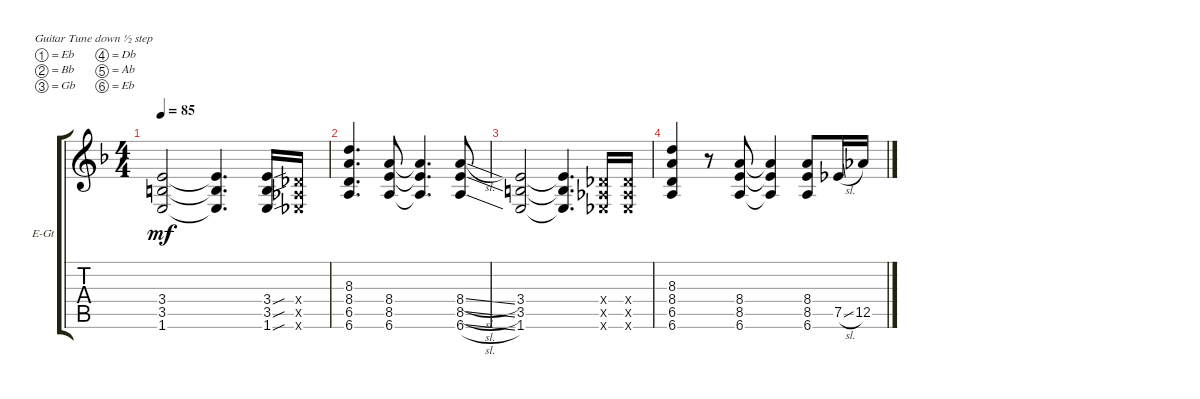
\defaultSystemsLayout 4
\bracketExtendMode groupsimilarinstruments
\firstSystemTrackNameOrientation horizontal
\otherSystemsTrackNameOrientation horizontal
\track ("Guitar 1" "E-Gt") {instrument distortionguitar}
\staff {score tabs}
\tuning (Eb4 Bb3 Gb3 Db3 Ab2 Eb2)
\ts (4 4)
\tempo 85
\clef g2
\ks dminor
(1.6 3.5 3.4).2{dy mf} (3.4{t} 3.5{t} 1.6{t}).4{d} (1.6{sou} 3.5{sou} 3.4{sou}).16 (0.6{x} 0.5{x} 0.4{x}).16 |
(6.6 6.5 8.4 8.3).4{d} (6.6 8.5 8.4).8 (8.4{t} 8.5{t} 6.6{t}).4{d} (6.6{sl} 8.5{sl} 8.4{sl}).8 |
(3.4 3.5 1.6).2 (1.6{t} 3.5{t} 3.4{t}).4{d} (0.4{x} 0.6{x} 0.5{x}).16 (0.4{x} 0.5{x} 0.6{x}).16 |
(8.3 8.4 6.5 6.6).4 r.8 (6.6 8.5 8.4).8 (8.4{t} 8.5{t} 6.6{t}).4 (6.6 8.5 8.4).8 7.5{sl}.16 12.5.16
